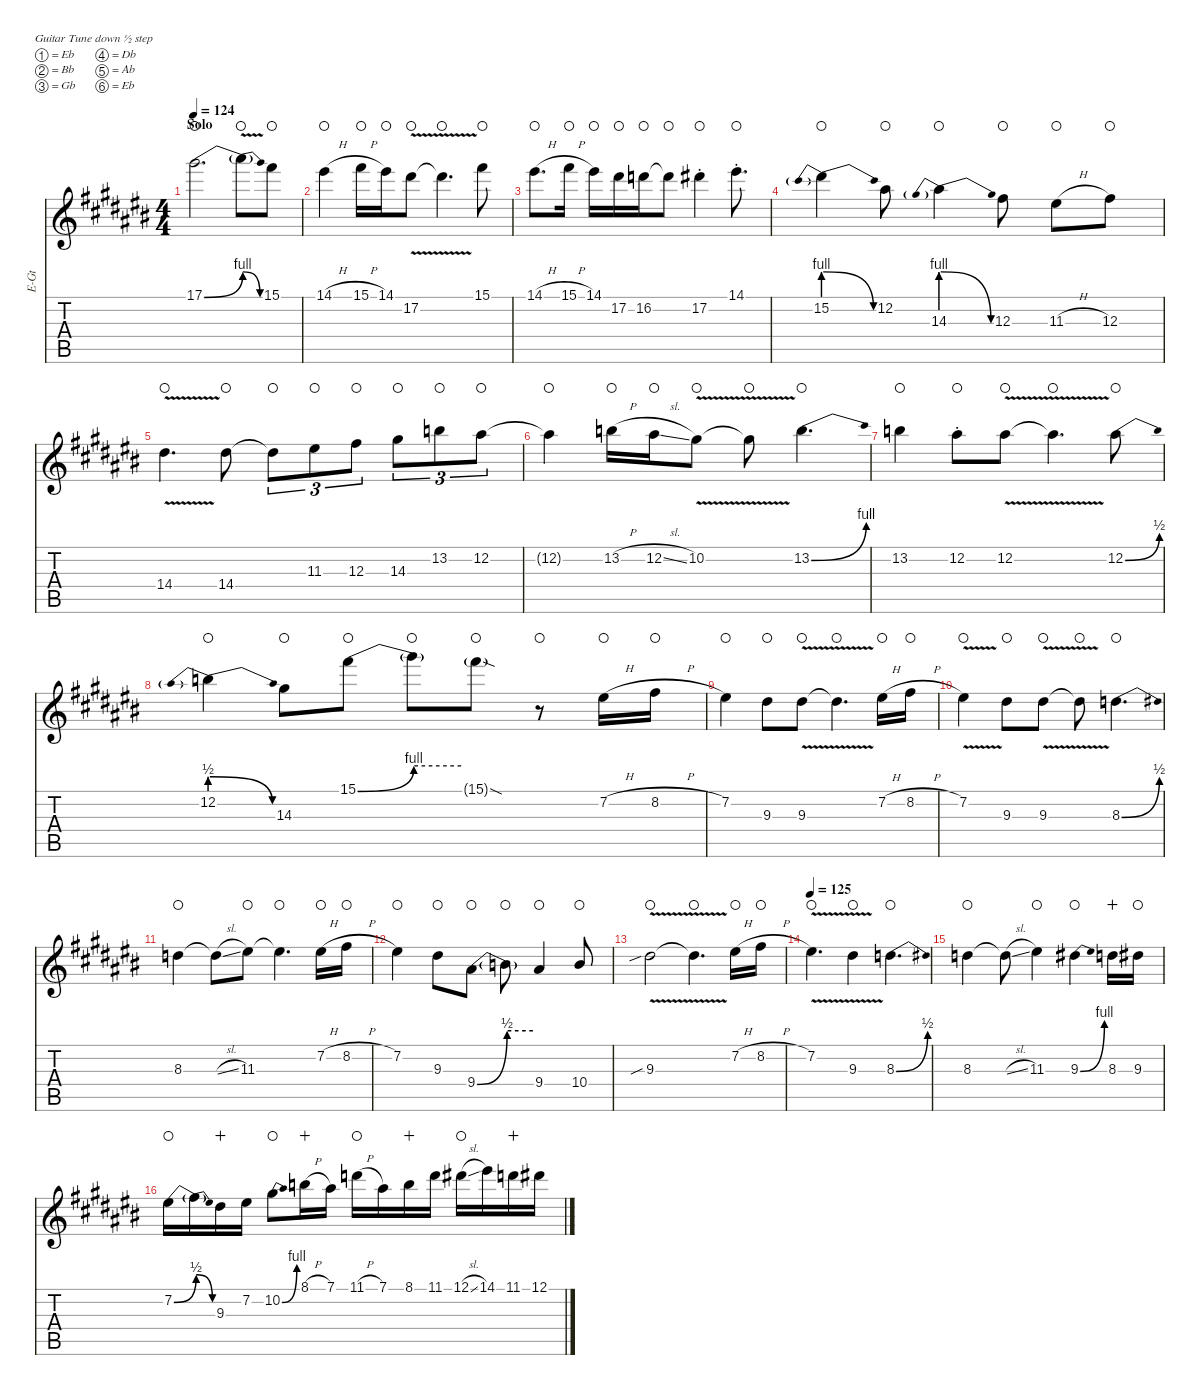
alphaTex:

\hideDynamics
\bracketExtendMode nobrackets
\otherSystemsTrackNameOrientation horizontal
\track ("Guitar 1 (Slash)" "E-Gt") {defaultSystemsLayout 4 mute instrument overdrivenguitar}
\staff {score tabs}
\tuning (Eb4 Bb3 Gb3 Db3 Ab2 Eb2)
\ts (4 4)
\section ("" "Solo")
\tempo 124
\clef g2
\ks c#
17.1{be (bend 0 0 15 4) acc #}.2{d dy ff instrument distortionguitar waho beam Down} 17.1{be (release 0 4 60 0) v t}.8{waho beam Down} 15.1{acc #}.8{waho beam Down} |
14.1{h acc #}.4{waho beam Down} 15.1{h acc #}.16{waho beam Down} 14.1{acc #}.16{waho beam Down} 17.2{v acc #}.8{waho beam Down} 17.2{v t acc #}.4{d waho beam Down} 15.1{acc #}.8{waho beam Down} |
14.1{h acc #}.8{d waho beam Down} 15.1{h acc #}.16{waho beam Down} 14.1{acc #}.16{waho beam Down} 17.2{acc #}.16{waho beam Down} 16.2{acc forcenatural}.16{waho beam Down} 16.2{t acc forcenatural}.8{waho beam Down} 17.2{st acc #}.4{waho beam Down} 14.1{st acc #}.8{d waho beam Down} |
15.2{be (prebendrelease 0 4 60 0)}.4{waho beam Down} 12.2{acc #}.8{waho beam Down} 14.3{be (prebendrelease 0 4 60 0)}.4{waho beam Down} 12.3{acc #}.8{waho beam Down} 11.3{h acc #}.8{waho beam Down} 12.3{acc #}.8{waho beam Down} |
14.4{v acc #}.4{d waho beam Down} 14.4{acc #}.8{waho beam Down} 14.4{t acc #}.8{tu (3 2) waho beam Down} 11.3{acc #}.8{tu (3 2) waho beam Down} 12.3{acc #}.8{tu (3 2) waho beam Down} 14.3{acc #}.8{tu (3 2) waho beam Down} 13.2{acc forcenatural}.8{tu (3 2) waho beam Down} 12.2{acc #}.8{tu (3 2) waho beam Down} |
12.2{t acc #}.4{waho beam Down} 13.2{h acc forcenatural}.16{waho beam Down} 12.2{sl acc #}.16{waho beam Down} 10.2{v acc #}.8{waho beam Down} 10.2{v t acc #}.8{waho beam Down} 13.2{be (bend 0 0 60 4) acc forcenatural}.4{d waho beam Down} |
13.2{acc forcenatural}.4{waho beam Down} 12.2{st acc #}.8{waho beam Down} 12.2{v acc #}.8{waho beam Down} 12.2{v t acc #}.4{d waho beam Down} 12.2{be (bend 0 0 60 2) acc #}.8{waho beam Down} |
12.2{be (prebendrelease 0 2 60 0)}.4{waho beam Down} 14.3{acc #}.8{waho beam Down} 15.1{be (bend 0 0 60 4) acc #}.8{waho beam Down} 15.1{be (hold 0 4 60 4) t}.8{waho beam Down} 15.1{sod g acc #}.8{dy fff waho beam Down} r.8{waho beam Down} 7.2{h acc #}.16{dy ff waho beam Down} 8.2{h acc #}.16{waho beam Down} |
7.2{acc #}.4{waho beam Down} 9.3{acc #}.8{waho beam Down} 9.3{v acc #}.8{waho beam Down} 9.3{v t acc #}.4{d waho beam Down} 7.2{h acc #}.16{waho beam Down} 8.2{h acc #}.16{waho beam Down} |
7.2{v acc #}.4{waho beam Down} 9.3{acc #}.8{waho beam Down} 9.3{v acc #}.8{waho beam Down} 9.3{v t acc #}.8{waho beam Down} 8.3{be (bend 0 0 60 2) acc forcenatural}.4{d waho beam Down} |
8.3{acc forcenatural}.4{waho beam Down} 8.3{sl t acc forcenatural}.8{beam Down} 11.3{acc #}.8{waho beam Down} 11.3{t acc #}.4{d waho beam Down} 7.2{h acc #}.16{waho beam Down} 8.2{h acc #}.16{waho beam Down} |
7.2{acc #}.4{waho beam Down} 9.3{acc #}.8{waho beam Down} 9.4{be (bend 0 0 60 2) acc #}.8{waho beam Down} 9.4{be (hold 0 2 60 2) t}.8{waho beam Down} 9.4{acc #}.4{waho beam Up} 10.4{acc forcenatural}.8{waho beam Up} |
9.3{v sib acc #}.2{waho beam Down} 9.3{v t acc #}.4{d waho beam Down} 7.2{h acc #}.16{waho beam Down} 8.2{h acc #}.16{waho beam Down} |
\tempo 125
7.2{v acc #}.4{d waho beam Down} 9.3{v acc #}.4{waho beam Down} 8.3{be (bend 0 0 60 2) acc forcenatural}.4{d waho beam Down} |
8.3{acc forcenatural}.4{instrument distortionguitar waho beam Down} 8.3{sl t acc forcenatural}.8{beam Down} 11.3{acc #}.4{waho beam Down} 9.3{be (bend 0 0 60 4) acc #}.4{waho beam Down} 8.3{acc forcenatural}.16{wahc beam Down} 9.3{acc #}.16{waho beam Down} |
7.2{be (bend 0 0 60 2) acc #}.16{waho beam Down} 7.2{be (release 0 2 60 0) t}.16{beam Down} 9.3{acc #}.16{wahc beam Down} 7.2{acc #}.16{beam Down} 10.2{be (bend 0 0 60 4) acc #}.8{waho beam Down} 8.1{h acc forcenatural}.16{wahc beam Down} 7.1{acc #}.16{beam Down} 11.1{h acc forcenatural}.16{waho beam Down} 7.1{acc #}.16{beam Down} 8.1{acc forcenatural}.16{wahc beam Down} 11.1{acc forcenatural}.16{beam Down} 12.1{sl acc #}.16{waho beam Down} 14.1{acc #}.16{beam Down} 11.1{acc forcenatural}.16{wahc beam Down} 12.1{acc #}.16{beam Down}
